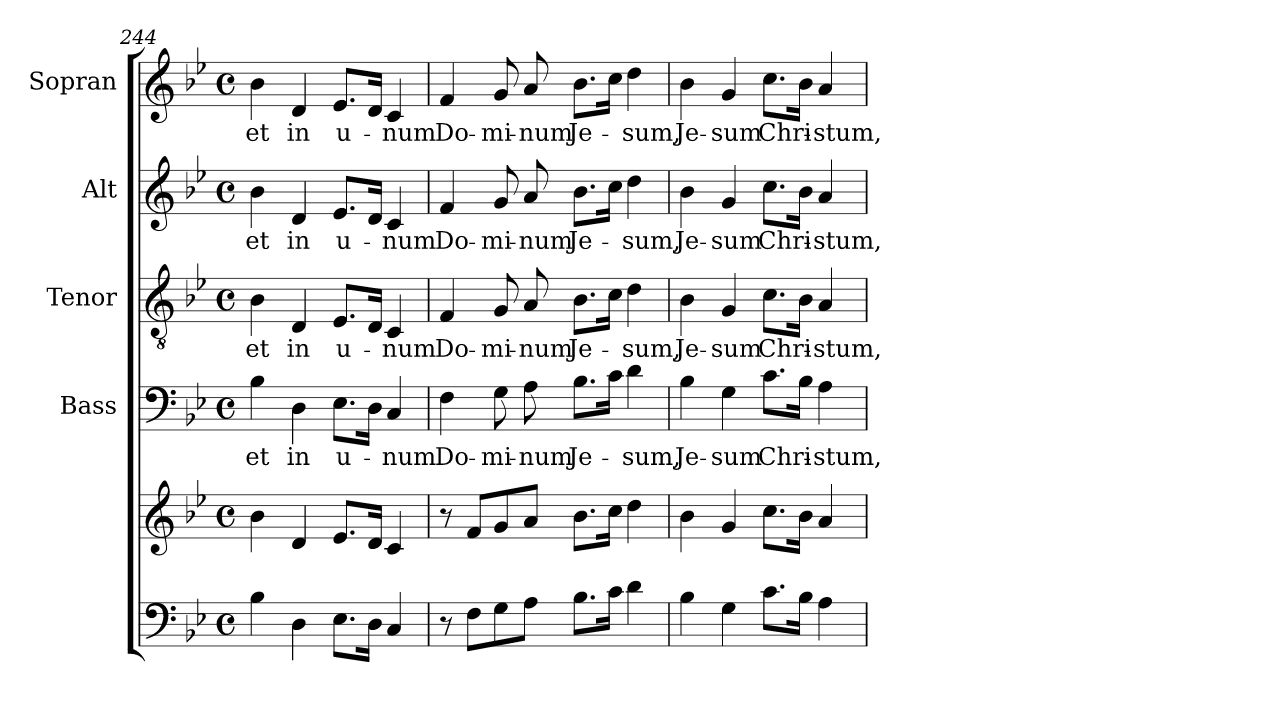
**kern	**kern	**kern	**text	**kern	**text	**kern	**text	**kern	**text
*part5	*part5	*part4	*part4	*part3	*part3	*part2	*part2	*part1	*part1
*staff6	*staff5	*staff4	*staff4	*staff3	*staff3	*staff2	*staff2	*staff1	*staff1
*	*	*I"Bass	*	*I"Tenor	*	*I"Alt	*	*I"Sopran	*
*	*	*I'B.	*	*I'T.	*	*I'A.	*	*I'S.	*
*clefF4	*clefG2	*clefF4	*	*clefGv2	*	*clefG2	*	*clefG2	*
*k[b-e-]	*k[b-e-]	*k[b-e-]	*	*k[b-e-]	*	*k[b-e-]	*	*k[b-e-]	*
*B-:	*B-:	*B-:	*	*B-:	*	*B-:	*	*B-:	*
*M4/4	*M4/4	*M4/4	*	*M4/4	*	*M4/4	*	*M4/4	*
*met(c)	*met(c)	*met(c)	*	*met(c)	*	*met(c)	*	*met(c)	*
=244	=244	=244	=244	=244	=244	=244	=244	=244	=244
!	!	!	!LO:LY:b	!	!LO:LY:b	!	!LO:LY:b	!	!LO:LY:b
4B-\	4b-\	4B-\	et	4B-\	et	4b-\	et	4b-\	et
!	!	!	!LO:LY:b	!	!LO:LY:b	!	!LO:LY:b	!	!LO:LY:b
4D\	4d/	4D\	in	4D/	in	4d/	in	4d/	in
!	!	!	!LO:LY:b	!	!LO:LY:b	!	!LO:LY:b	!	!LO:LY:b
8.E-\L	8.e-/L	8.E-\L	u-	8.E-/L	u-	8.e-/L	u-	8.e-/L	u-
16D\Jk	16d/Jk	16D\Jk	.	16D/Jk	.	16d/Jk	.	16d/Jk	.
!	!	!	!LO:LY:b	!	!LO:LY:b	!	!LO:LY:b	!	!LO:LY:b
4C/	4c/	4C/	-num	4C/	-num	4c/	-num	4c/	-num
=245	=245	=245	=245	=245	=245	=245	=245	=245	=245
!	!	!	!LO:LY:b	!	!LO:LY:b	!	!LO:LY:b	!	!LO:LY:b
8r	8r	4F\	Do-	4F/	Do-	4f/	Do-	4f/	Do-
8F\L	8f/L	.	.	.	.	.	.	.	.
!	!	!	!LO:LY:b	!	!LO:LY:b	!	!LO:LY:b	!	!LO:LY:b
8G\	8g/	8G\	-mi-	8G/	-mi-	8g/	-mi-	8g/	-mi-
!	!	!	!LO:LY:b	!	!LO:LY:b	!	!LO:LY:b	!	!LO:LY:b
8A\J	8a/J	8A\	-num	8A/	-num	8a/	-num	8a/	-num
!	!	!	!LO:LY:b	!	!LO:LY:b	!	!LO:LY:b	!	!LO:LY:b
8.B-\L	8.b-\L	8.B-\L	Je-	8.B-\L	Je-	8.b-\L	Je-	8.b-\L	Je-
16c\Jk	16cc\Jk	16c\Jk	.	16c\Jk	.	16cc\Jk	.	16cc\Jk	.
!	!	!	!LO:LY:b	!	!LO:LY:b	!	!LO:LY:b	!	!LO:LY:b
4d\	4dd\	4d\	-sum,	4d\	-sum,	4dd\	-sum,	4dd\	-sum,
=246	=246	=246	=246	=246	=246	=246	=246	=246	=246
!	!	!	!LO:LY:b	!	!LO:LY:b	!	!LO:LY:b	!	!LO:LY:b
4B-\	4b-\	4B-\	Je-	4B-\	Je-	4b-\	Je-	4b-\	Je-
!	!	!	!LO:LY:b	!	!LO:LY:b	!	!LO:LY:b	!	!LO:LY:b
4G\	4g/	4G\	-sum	4G/	-sum	4g/	-sum	4g/	-sum
!	!	!	!LO:LY:b	!	!LO:LY:b	!	!LO:LY:b	!	!LO:LY:b
8.c\L	8.cc\L	8.c\L	Chri-	8.c\L	Chri-	8.cc\L	Chri-	8.cc\L	Chri-
16B-\Jk	16b-\Jk	16B-\Jk	.	16B-\Jk	.	16b-\Jk	.	16b-\Jk	.
!	!	!	!LO:LY:b	!	!LO:LY:b	!	!LO:LY:b	!	!LO:LY:b
4A\	4a/	4A\	-stum,	4A/	-stum,	4a/	-stum,	4a/	-stum,
=	=	=	=	=	=	=	=	=	=
*-	*-	*-	*-	*-	*-	*-	*-	*-	*-
